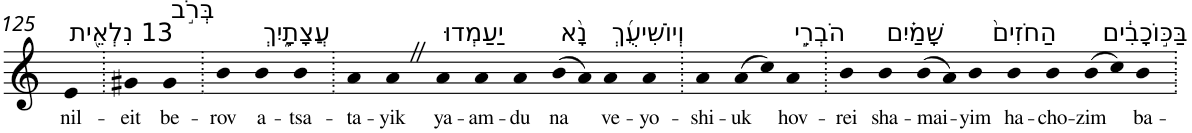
**kern	**text
*part1	*part1
*staff1	*staff1
*I"Piano	*
*I'Pno	*
!!LO:PB:g=z
*clefG2	*
*k[]	*
=125	=125
!LO:TX:a:t=13 נִלְאֵ֖ית	!
!	!LO:LY:b
4e	nil-
=126.	=126.
!	!LO:LY:b
4g#X	-eit
!LO:TX:a:t=בְּרֹ֣ב	!
!	!LO:LY:b
4g#	be-
=127.	=127.
!	!LO:LY:b
4b	-rov
!LO:TX:a:t=עֲצָתָ֑יִךְ	!
!	!LO:LY:b
4b	a-
!	!LO:LY:b
4b	-tsa-
=128.	=128.
!	!LO:LY:b
4a	-ta-
!	!LO:LY:b
4aZ	-yik
!LO:TX:a:t=יַעַמְדוּ	!
!	!LO:LY:b
4a	ya-
!	!LO:LY:b
4a	-am-
!	!LO:LY:b
4a	-du
!LO:TX:a:t=נָ֨א	!
!	!LO:LY:b
(8b	na
8a)	.
!LO:TX:a:t=וְיוֹשִׁיעֻ֜ךְ	!
!	!LO:LY:b
4a	ve-
!	!LO:LY:b
4a	-yo-
=129.	=129.
!	!LO:LY:b
4a	-shi-
!	!LO:LY:b
(8a	-uk
8cc)	.
!LO:TX:a:t=הֹבְרֵ֣י	!
!	!LO:LY:b
4a	hov-
=130.	=130.
!	!LO:LY:b
4b	-rei
!LO:TX:a:t=שָׁמַ֗יִם	!
!	!LO:LY:b
4b	sha-
!	!LO:LY:b
(8b	-mai-
8a)	.
!	!LO:LY:b
4b	-yim
!LO:TX:a:t=הַחֹזִים֙	!
!	!LO:LY:b
4b	ha-
!	!LO:LY:b
4b	-cho-
!	!LO:LY:b
(8b	-zim
8cc)	.
!LO:TX:a:t=בַּכּ֣וֹכָבִ֔ים	!
!	!LO:LY:b
4b	ba-
=.	=.
*-	*-
